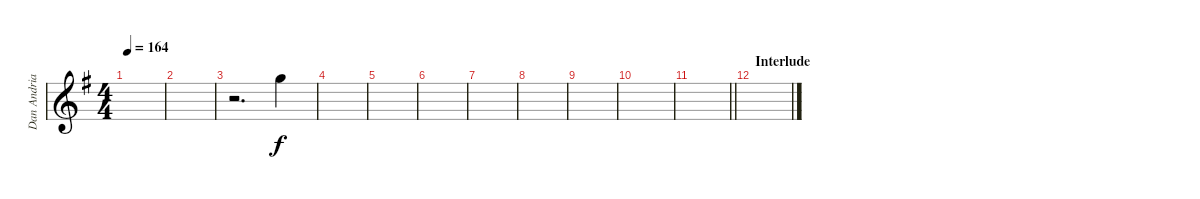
\track ("Dan Andriano - Bass" "Dan Andria") {instrument distortionguitar}
\staff {score}
\tuning (E4 B3 G3 D3 A2 E2) {hide}
\ts (4 4)
\tempo 164
\clef g2
\ks eminor
|
|
r.2{d} 3.1.4 |
|
|
|
|
|
|
|
\barLineRight lightlight
|
\section ("" "Interlude")
